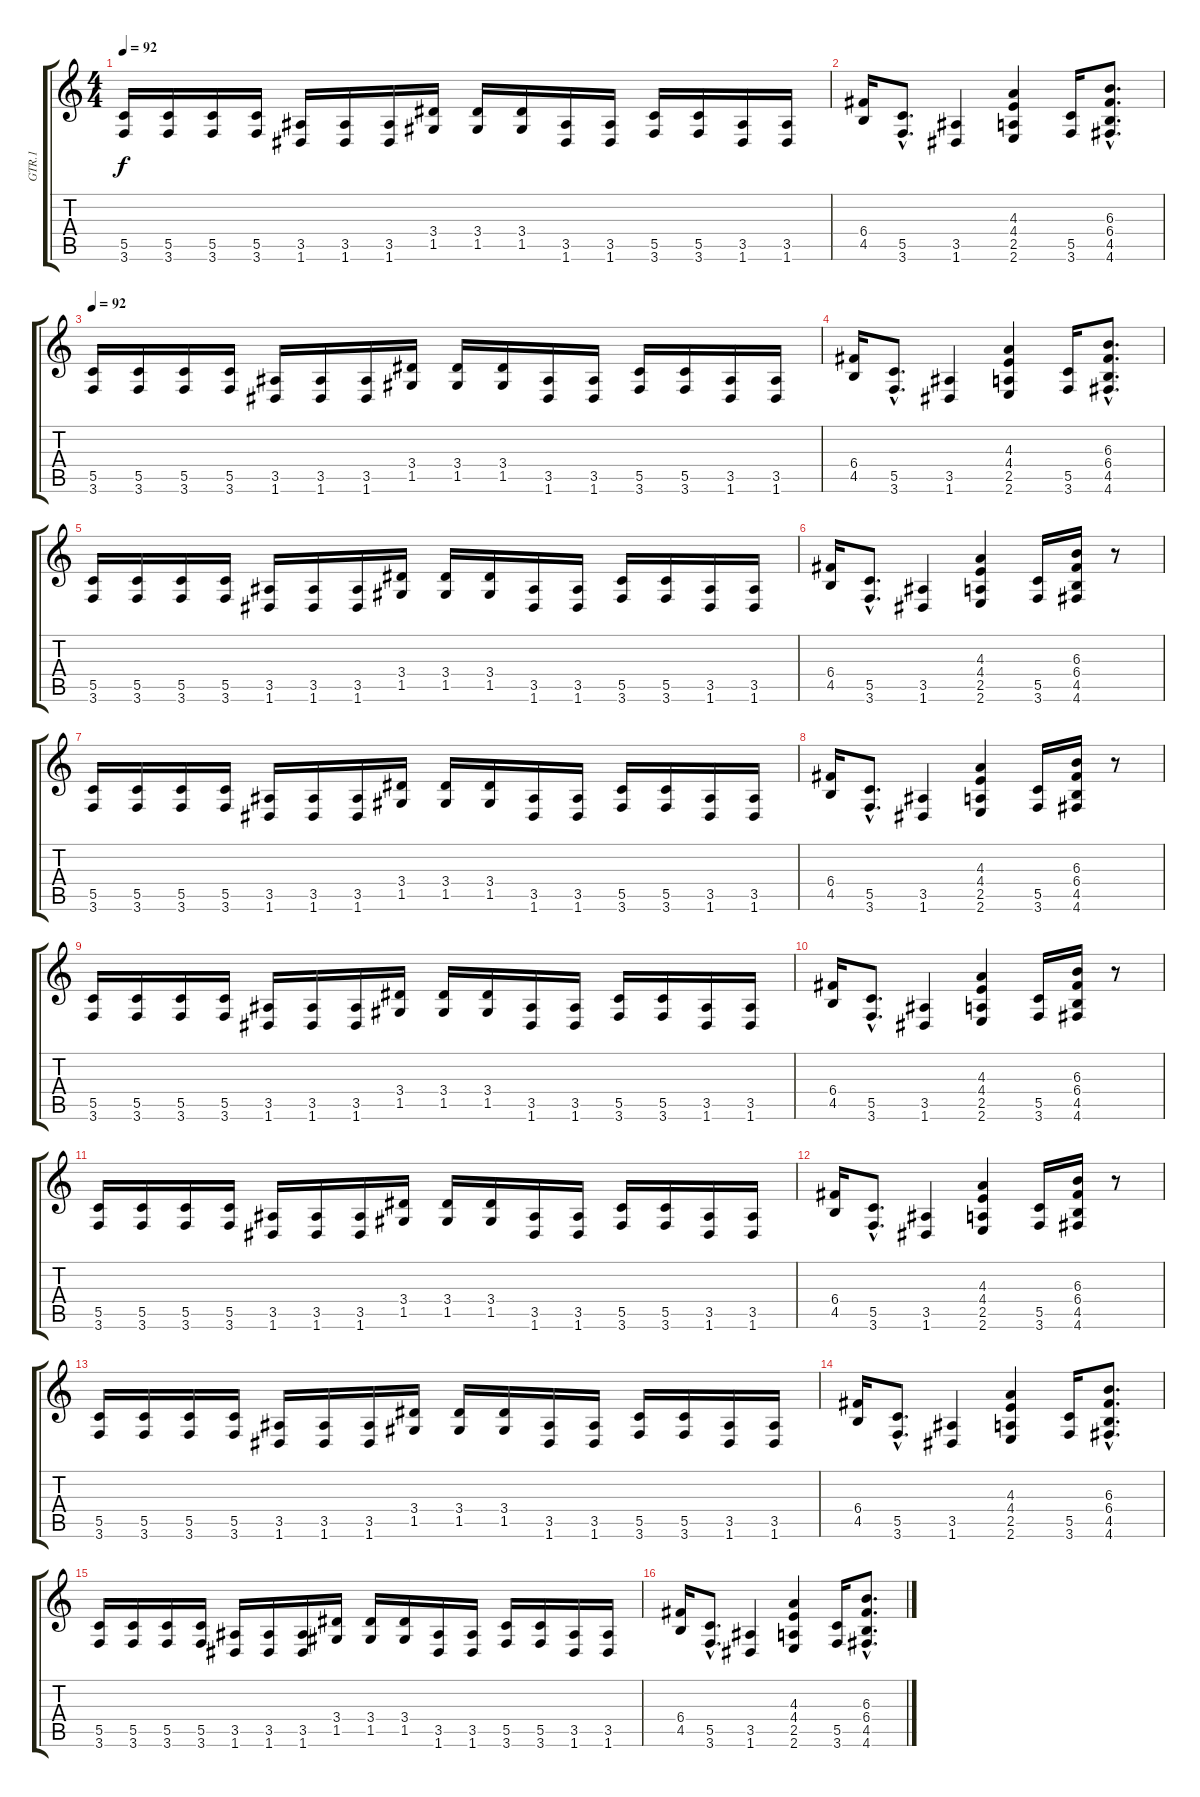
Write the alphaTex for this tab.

\track ("GTR.1" "GTR.1") {instrument distortionguitar}
\staff {score tabs}
\tuning (D4 A3 F3 C3 G2 D2) {hide}
\ts (4 4)
\tempo 92
\clef g2
\ks c
(5.5 3.6).16{dy f} (5.5 3.6).16 (5.5 3.6).16 (5.5 3.6).16 (3.5 1.6).16 (3.5 1.6).16 (3.5 1.6).16 (3.4 1.5).16 (3.4 1.5).16 (3.4 1.5).16 (3.5 1.6).16 (3.5 1.6).16 (5.5 3.6).16 (5.5 3.6).16 (3.5 1.6).16 (3.5 1.6).16 |
(6.4 4.5).16 (5.5{hac} 3.6{hac}).8{d} (3.5 1.6).4 (4.3 4.4 2.5 2.6).4 (5.5 3.6).16 (6.3{hac} 6.4{hac} 4.5{hac} 4.6{hac}).8{d} |
\tempo 92
(5.5 3.6).16 (5.5 3.6).16 (5.5 3.6).16 (5.5 3.6).16 (3.5 1.6).16 (3.5 1.6).16 (3.5 1.6).16 (3.4 1.5).16 (3.4 1.5).16 (3.4 1.5).16 (3.5 1.6).16 (3.5 1.6).16 (5.5 3.6).16 (5.5 3.6).16 (3.5 1.6).16 (3.5 1.6).16 |
(6.4 4.5).16 (5.5{hac} 3.6{hac}).8{d} (3.5 1.6).4 (4.3 4.4 2.5 2.6).4 (5.5 3.6).16 (6.3{hac} 6.4{hac} 4.5{hac} 4.6{hac}).8{d} |
(5.5 3.6).16 (5.5 3.6).16 (5.5 3.6).16 (5.5 3.6).16 (3.5 1.6).16 (3.5 1.6).16 (3.5 1.6).16 (3.4 1.5).16 (3.4 1.5).16 (3.4 1.5).16 (3.5 1.6).16 (3.5 1.6).16 (5.5 3.6).16 (5.5 3.6).16 (3.5 1.6).16 (3.5 1.6).16 |
(6.4 4.5).16 (5.5{hac} 3.6{hac}).8{d} (3.5 1.6).4 (4.3 4.4 2.5 2.6).4 (5.5 3.6).16 (6.3 6.4 4.5 4.6).16 r.8 |
(5.5 3.6).16 (5.5 3.6).16 (5.5 3.6).16 (5.5 3.6).16 (3.5 1.6).16 (3.5 1.6).16 (3.5 1.6).16 (3.4 1.5).16 (3.4 1.5).16 (3.4 1.5).16 (3.5 1.6).16 (3.5 1.6).16 (5.5 3.6).16 (5.5 3.6).16 (3.5 1.6).16 (3.5 1.6).16 |
(6.4 4.5).16 (5.5{hac} 3.6{hac}).8{d} (3.5 1.6).4 (4.3 4.4 2.5 2.6).4 (5.5 3.6).16 (6.3 6.4 4.5 4.6).16 r.8 |
(5.5 3.6).16 (5.5 3.6).16 (5.5 3.6).16 (5.5 3.6).16 (3.5 1.6).16 (3.5 1.6).16 (3.5 1.6).16 (3.4 1.5).16 (3.4 1.5).16 (3.4 1.5).16 (3.5 1.6).16 (3.5 1.6).16 (5.5 3.6).16 (5.5 3.6).16 (3.5 1.6).16 (3.5 1.6).16 |
(6.4 4.5).16 (5.5{hac} 3.6{hac}).8{d} (3.5 1.6).4 (4.3 4.4 2.5 2.6).4 (5.5 3.6).16 (6.3 6.4 4.5 4.6).16 r.8 |
(5.5 3.6).16 (5.5 3.6).16 (5.5 3.6).16 (5.5 3.6).16 (3.5 1.6).16 (3.5 1.6).16 (3.5 1.6).16 (3.4 1.5).16 (3.4 1.5).16 (3.4 1.5).16 (3.5 1.6).16 (3.5 1.6).16 (5.5 3.6).16 (5.5 3.6).16 (3.5 1.6).16 (3.5 1.6).16 |
(6.4 4.5).16 (5.5{hac} 3.6{hac}).8{d} (3.5 1.6).4 (4.3 4.4 2.5 2.6).4 (5.5 3.6).16 (6.3 6.4 4.5 4.6).16 r.8 |
(5.5 3.6).16 (5.5 3.6).16 (5.5 3.6).16 (5.5 3.6).16 (3.5 1.6).16 (3.5 1.6).16 (3.5 1.6).16 (3.4 1.5).16 (3.4 1.5).16 (3.4 1.5).16 (3.5 1.6).16 (3.5 1.6).16 (5.5 3.6).16 (5.5 3.6).16 (3.5 1.6).16 (3.5 1.6).16 |
(6.4 4.5).16 (5.5{hac} 3.6{hac}).8{d} (3.5 1.6).4 (4.3 4.4 2.5 2.6).4 (5.5 3.6).16 (6.3{hac} 6.4{hac} 4.5{hac} 4.6{hac}).8{d} |
(5.5 3.6).16 (5.5 3.6).16 (5.5 3.6).16 (5.5 3.6).16 (3.5 1.6).16 (3.5 1.6).16 (3.5 1.6).16 (3.4 1.5).16 (3.4 1.5).16 (3.4 1.5).16 (3.5 1.6).16 (3.5 1.6).16 (5.5 3.6).16 (5.5 3.6).16 (3.5 1.6).16 (3.5 1.6).16 |
(6.4 4.5).16 (5.5{hac} 3.6{hac}).8{d} (3.5 1.6).4 (4.3 4.4 2.5 2.6).4 (5.5 3.6).16 (6.3{hac} 6.4{hac} 4.5{hac} 4.6{hac}).8{d}
